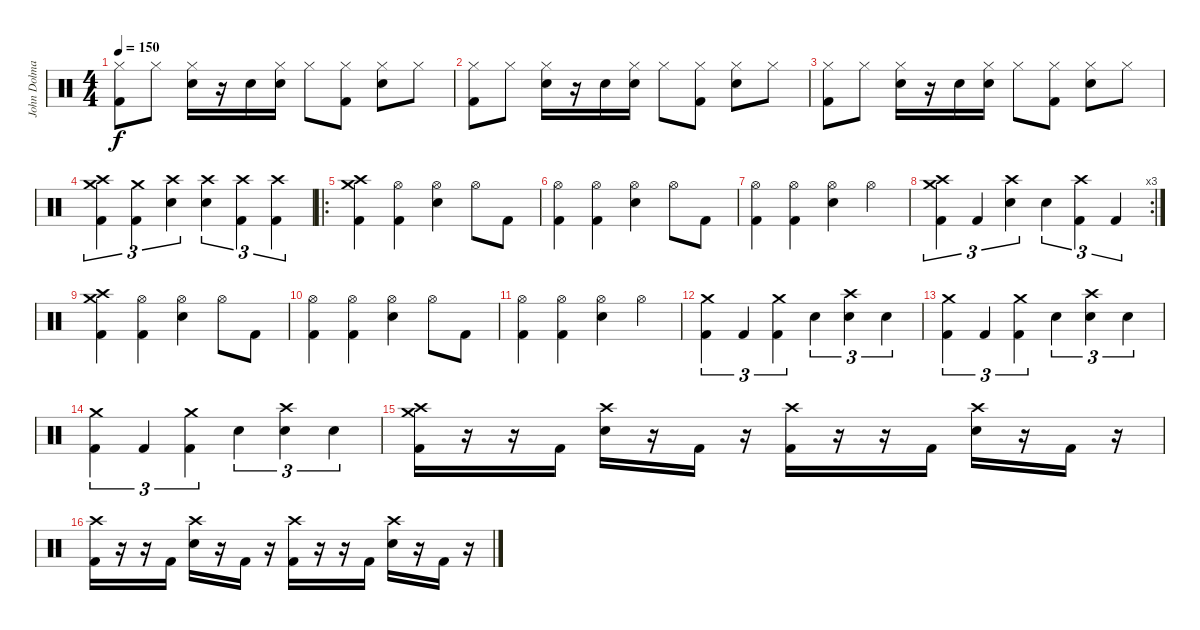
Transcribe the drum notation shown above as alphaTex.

\track ("John Dolmayan" "John Dolma") {instrument percussion}
\staff {score}
\articulation defaults
\ts (4 4)
\tempo 150
\clef neutral
\ks c
("Hi-Hat (closed)" "Kick (hit) 2").8{dy f} "Hi-Hat (closed)".8 ("Hi-Hat (closed)" "Electric Snare (hit)").16 r.16 "Electric Snare (hit)".16 ("Hi-Hat (closed)" "Electric Snare (hit)").16 "Hi-Hat (closed)".8 ("Hi-Hat (closed)" "Kick (hit) 2").8 ("Hi-Hat (closed)" "Electric Snare (hit)").8 "Hi-Hat (closed)".8 |
("Hi-Hat (closed)" "Kick (hit) 2").8 "Hi-Hat (closed)".8 ("Hi-Hat (closed)" "Electric Snare (hit)").16 r.16 "Electric Snare (hit)".16 ("Hi-Hat (closed)" "Electric Snare (hit)").16 "Hi-Hat (closed)".8 ("Hi-Hat (closed)" "Kick (hit) 2").8 ("Hi-Hat (closed)" "Electric Snare (hit)").8 "Hi-Hat (closed)".8 |
("Hi-Hat (closed)" "Kick (hit) 2").8 "Hi-Hat (closed)".8 ("Hi-Hat (closed)" "Electric Snare (hit)").16 r.16 "Electric Snare (hit)".16 ("Hi-Hat (closed)" "Electric Snare (hit)").16 "Hi-Hat (closed)".8 ("Hi-Hat (closed)" "Kick (hit) 2").8 ("Hi-Hat (closed)" "Electric Snare (hit)").8 "Hi-Hat (closed)".8 |
("Crash medium (hit)" "Kick (hit) 2" "Crash high (hit)").4{tu (3 2)} ("Crash medium (hit)" "Kick (hit) 2").4{tu (3 2)} ("Crash high (hit)" "Electric Snare (hit)").4{tu (3 2)} ("Crash high (hit)" "Electric Snare (hit)").4{tu (3 2)} ("Crash high (hit)" "Kick (hit) 2").4{tu (3 2)} ("Crash high (hit)" "Kick (hit) 2").4{tu (3 2)} |
\ro
("Crash medium (hit)" "Crash high (hit)" "Kick (hit) 2").4 ("Hi-Hat (open)" "Kick (hit) 2").4 ("Hi-Hat (open)" "Electric Snare (hit)").4 "Hi-Hat (open)".8 "Kick (hit) 2".8 |
("Hi-Hat (open)" "Kick (hit) 2").4 ("Hi-Hat (open)" "Kick (hit) 2").4 ("Hi-Hat (open)" "Electric Snare (hit)").4 "Hi-Hat (open)".8 "Kick (hit) 2".8 |
("Hi-Hat (open)" "Kick (hit) 2").4 ("Hi-Hat (open)" "Kick (hit) 2").4 ("Hi-Hat (open)" "Electric Snare (hit)").4 "Hi-Hat (open)".4 |
\rc 3
("Crash medium (hit)" "Kick (hit) 2" "Crash high (hit)").4{tu (3 2)} "Kick (hit) 2".4{tu (3 2)} ("Crash high (hit)" "Electric Snare (hit)").4{tu (3 2)} "Electric Snare (hit)".4{tu (3 2)} ("Crash high (hit)" "Kick (hit) 2").4{tu (3 2)} "Kick (hit) 2".4{tu (3 2)} |
("Crash medium (hit)" "Crash high (hit)" "Kick (hit) 2").4 ("Hi-Hat (open)" "Kick (hit) 2").4 ("Hi-Hat (open)" "Electric Snare (hit)").4 "Hi-Hat (open)".8 "Kick (hit) 2".8 |
("Hi-Hat (open)" "Kick (hit) 2").4 ("Hi-Hat (open)" "Kick (hit) 2").4 ("Hi-Hat (open)" "Electric Snare (hit)").4 "Hi-Hat (open)".8 "Kick (hit) 2".8 |
("Hi-Hat (open)" "Kick (hit) 2").4 ("Hi-Hat (open)" "Kick (hit) 2").4 ("Hi-Hat (open)" "Electric Snare (hit)").4 "Hi-Hat (open)".4 |
("Crash medium (hit)" "Kick (hit) 2").4{tu (3 2)} "Kick (hit) 2".4{tu (3 2)} ("Crash medium (hit)" "Kick (hit) 2").4{tu (3 2)} "Electric Snare (hit)".4{tu (3 2)} ("Crash high (hit)" "Electric Snare (hit)").4{tu (3 2)} "Electric Snare (hit)".4{tu (3 2)} |
("Crash medium (hit)" "Kick (hit) 2").4{tu (3 2)} "Kick (hit) 2".4{tu (3 2)} ("Crash medium (hit)" "Kick (hit) 2").4{tu (3 2)} "Electric Snare (hit)".4{tu (3 2)} ("Crash high (hit)" "Electric Snare (hit)").4{tu (3 2)} "Electric Snare (hit)".4{tu (3 2)} |
("Crash medium (hit)" "Kick (hit) 2").4{tu (3 2)} "Kick (hit) 2".4{tu (3 2)} ("Crash medium (hit)" "Kick (hit) 2").4{tu (3 2)} "Electric Snare (hit)".4{tu (3 2)} ("Crash high (hit)" "Electric Snare (hit)").4{tu (3 2)} "Electric Snare (hit)".4{tu (3 2)} |
("Crash medium (hit)" "Kick (hit) 2" "Crash high (hit)").16 r.16 r.16 "Kick (hit) 2".16 ("Crash high (hit)" "Electric Snare (hit)").16 r.16 "Kick (hit) 2".16 r.16 ("Crash high (hit)" "Kick (hit) 2").16 r.16 r.16 "Kick (hit) 2".16 ("Crash high (hit)" "Electric Snare (hit)").16 r.16 "Kick (hit) 2".16 r.16 |
("Crash high (hit)" "Kick (hit) 2").16 r.16 r.16 "Kick (hit) 2".16 ("Crash high (hit)" "Electric Snare (hit)").16 r.16 "Kick (hit) 2".16 r.16 ("Crash high (hit)" "Kick (hit) 2").16 r.16 r.16 "Kick (hit) 2".16 ("Crash high (hit)" "Electric Snare (hit)").16 r.16 "Kick (hit) 2".16 r.16
